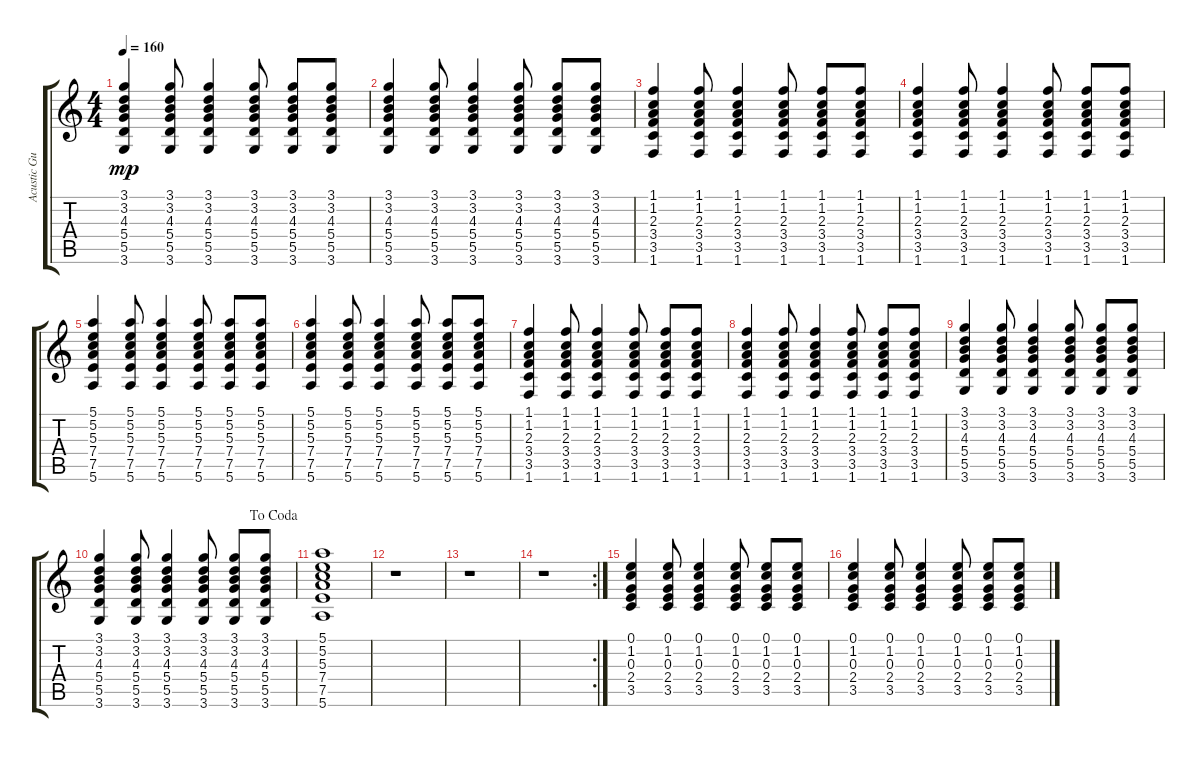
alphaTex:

\track ("Acustic Guitar - Copy" "Acustic Gu") {instrument acousticguitarsteel}
\staff {score tabs}
\tuning (E4 B3 G3 D3 A2 E2) {hide}
\ts (4 4)
\tempo 160
\clef g2
\ks c
(3.1 3.2 4.3 5.4 5.5 3.6).4{dy mp} (3.1 3.2 4.3 5.4 5.5 3.6).8 (3.1 3.2 4.3 5.4 5.5 3.6).4 (3.1 3.2 4.3 5.4 5.5 3.6).8 (3.1 3.2 4.3 5.4 5.5 3.6).8 (3.1 3.2 4.3 5.4 5.5 3.6).8 |
(3.1 3.2 4.3 5.4 5.5 3.6).4 (3.1 3.2 4.3 5.4 5.5 3.6).8 (3.1 3.2 4.3 5.4 5.5 3.6).4 (3.1 3.2 4.3 5.4 5.5 3.6).8 (3.1 3.2 4.3 5.4 5.5 3.6).8 (3.1 3.2 4.3 5.4 5.5 3.6).8 |
(1.1 1.2 2.3 3.4 3.5 1.6).4 (1.1 1.2 2.3 3.4 3.5 1.6).8 (1.1 1.2 2.3 3.4 3.5 1.6).4 (1.1 1.2 2.3 3.4 3.5 1.6).8 (1.1 1.2 2.3 3.4 3.5 1.6).8 (1.1 1.2 2.3 3.4 3.5 1.6).8 |
(1.1 1.2 2.3 3.4 3.5 1.6).4 (1.1 1.2 2.3 3.4 3.5 1.6).8 (1.1 1.2 2.3 3.4 3.5 1.6).4 (1.1 1.2 2.3 3.4 3.5 1.6).8 (1.1 1.2 2.3 3.4 3.5 1.6).8 (1.1 1.2 2.3 3.4 3.5 1.6).8 |
(5.1 5.2 5.3 7.4 7.5 5.6).4 (5.1 5.2 5.3 7.4 7.5 5.6).8 (5.1 5.2 5.3 7.4 7.5 5.6).4 (5.1 5.2 5.3 7.4 7.5 5.6).8 (5.1 5.2 5.3 7.4 7.5 5.6).8 (5.1 5.2 5.3 7.4 7.5 5.6).8 |
(5.1 5.2 5.3 7.4 7.5 5.6).4 (5.1 5.2 5.3 7.4 7.5 5.6).8 (5.1 5.2 5.3 7.4 7.5 5.6).4 (5.1 5.2 5.3 7.4 7.5 5.6).8 (5.1 5.2 5.3 7.4 7.5 5.6).8 (5.1 5.2 5.3 7.4 7.5 5.6).8 |
(1.1 1.2 2.3 3.4 3.5 1.6).4 (1.1 1.2 2.3 3.4 3.5 1.6).8 (1.1 1.2 2.3 3.4 3.5 1.6).4 (1.1 1.2 2.3 3.4 3.5 1.6).8 (1.1 1.2 2.3 3.4 3.5 1.6).8 (1.1 1.2 2.3 3.4 3.5 1.6).8 |
(1.1 1.2 2.3 3.4 3.5 1.6).4 (1.1 1.2 2.3 3.4 3.5 1.6).8 (1.1 1.2 2.3 3.4 3.5 1.6).4 (1.1 1.2 2.3 3.4 3.5 1.6).8 (1.1 1.2 2.3 3.4 3.5 1.6).8 (1.1 1.2 2.3 3.4 3.5 1.6).8 |
(3.1 3.2 4.3 5.4 5.5 3.6).4 (3.1 3.2 4.3 5.4 5.5 3.6).8 (3.1 3.2 4.3 5.4 5.5 3.6).4 (3.1 3.2 4.3 5.4 5.5 3.6).8 (3.1 3.2 4.3 5.4 5.5 3.6).8 (3.1 3.2 4.3 5.4 5.5 3.6).8 |
\jump dacoda
(3.1 3.2 4.3 5.4 5.5 3.6).4 (3.1 3.2 4.3 5.4 5.5 3.6).8 (3.1 3.2 4.3 5.4 5.5 3.6).4 (3.1 3.2 4.3 5.4 5.5 3.6).8 (3.1 3.2 4.3 5.4 5.5 3.6).8 (3.1 3.2 4.3 5.4 5.5 3.6).8 |
(5.1 5.2 5.3 7.4 7.5 5.6).1 |
r.1 |
r.1 |
\rc 2
r.1 |
(0.1 1.2 0.3 2.4 3.5).4 (0.1 1.2 0.3 2.4 3.5).8 (0.1 1.2 0.3 2.4 3.5).4 (0.1 1.2 0.3 2.4 3.5).8 (0.1 1.2 0.3 2.4 3.5).8 (0.1 1.2 0.3 2.4 3.5).8 |
(0.1 1.2 0.3 2.4 3.5).4 (0.1 1.2 0.3 2.4 3.5).8 (0.1 1.2 0.3 2.4 3.5).4 (0.1 1.2 0.3 2.4 3.5).8 (0.1 1.2 0.3 2.4 3.5).8 (0.1 1.2 0.3 2.4 3.5).8
